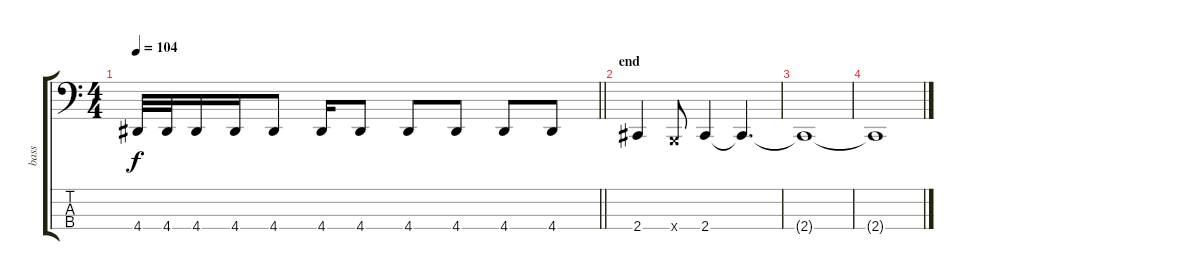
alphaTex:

\track ("bass" "bass") {instrument electricbassfinger}
\staff {score tabs}
\tuning (E2 B1 Gb1 B0) {hide}
\ts (4 4)
\tempo 104
\clef f4
\barLineRight lightlight
\ks c
4.4.32{dy f} 4.4.32 4.4.16 4.4.16 4.4.8 4.4.16 4.4.8 4.4.8 4.4.8 4.4.8 4.4.8 |
\section ("" "end")
2.4.4 0.4{x}.8 2.4.4 2.4{t}.4{d} |
2.4{t}.1 |
2.4{t}.1
